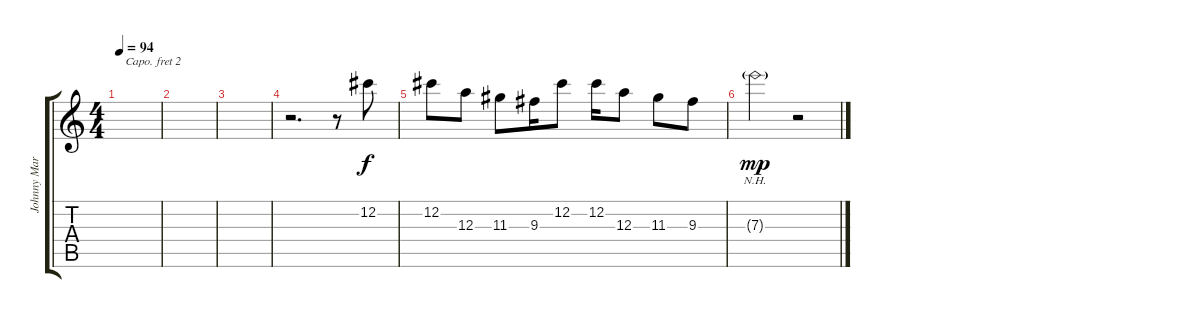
\track ("Johnny Marr (Solo)" "Johnny Mar") {instrument overdrivenguitar}
\staff {score tabs}
\capo 2
\tuning (E4 B3 G3 D3 A2 E2) {hide}
\ts (4 4)
\tempo 94
\clef g2
\ks c
|
|
|
r.2{d} r.8 12.2.8{dy f} |
12.2.8 12.3.8 11.3.8 9.3.16 12.2.8 12.2.16 12.3.8 11.3.8 9.3.8 |
7.3{nh g}.2{dy mp} r.2
